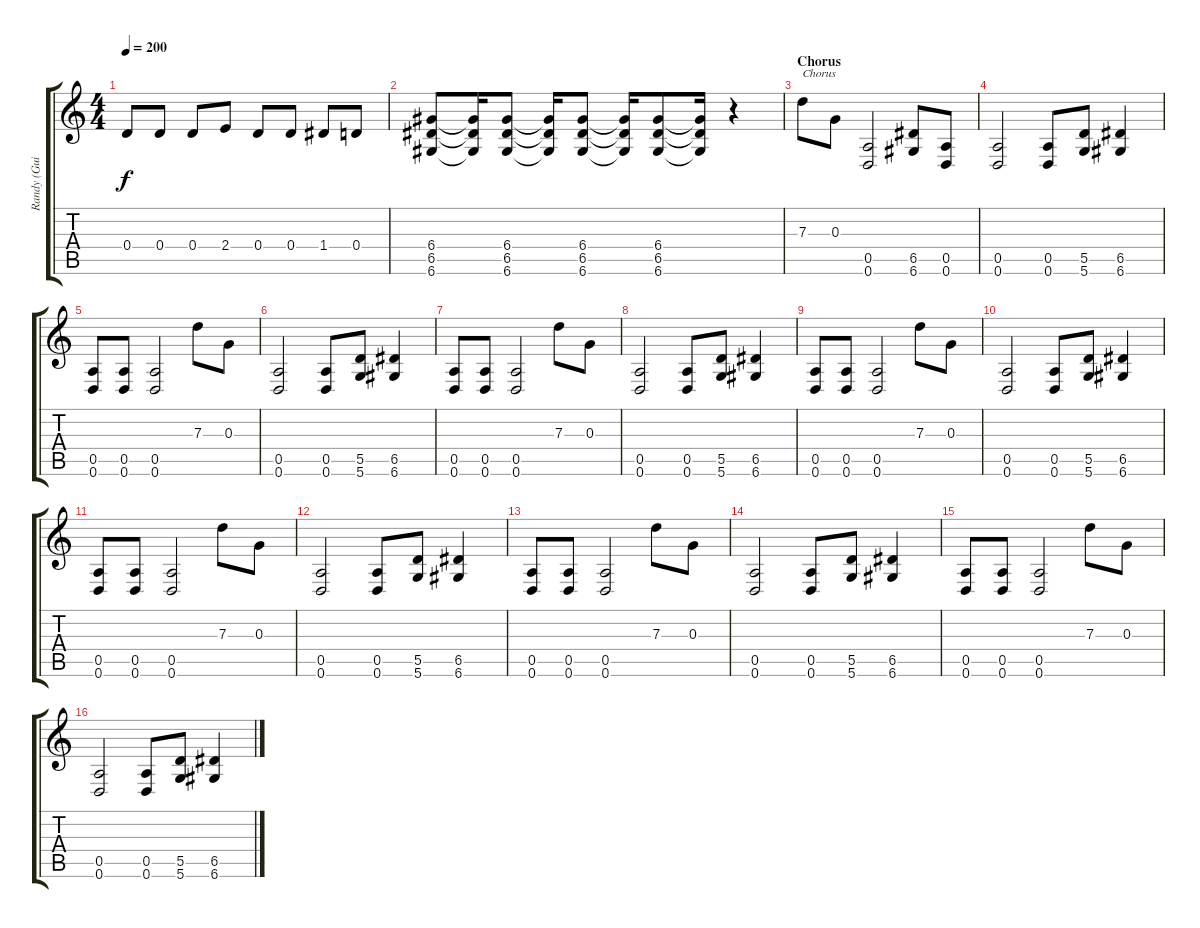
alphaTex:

\track ("Randy (Guitar + Lyrics)" "Randy (Gui") {instrument distortionguitar}
\staff {score tabs}
\tuning (E4 B3 G3 D3 A2 D2) {hide}
\ts (4 4)
\tempo 200
\clef g2
\ks c
0.4.8{dy f} 0.4.8 0.4.8 2.4.8 0.4.8 0.4.8 1.4.8 0.4.8 |
(6.4 6.5 6.6).8 (6.4{t} 6.5{t} 6.6{t}).16 (6.4 6.5 6.6).8 (6.4{t} 6.5{t} 6.6{t}).16 (6.4 6.5 6.6).8 (6.4{t} 6.5{t} 6.6{t}).16 (6.4 6.5 6.6).8 (6.4{t} 6.5{t} 6.6{t}).16 r.4 |
\section ("" "Chorus")
7.3.8{txt "Chorus"} 0.3.8 (0.5 0.6).2 (6.5 6.6).8 (0.5 0.6).8 |
(0.5 0.6).2 (0.5 0.6).8 (5.5 5.6).8 (6.5 6.6).4 |
(0.5 0.6).8 (0.5 0.6).8 (0.5 0.6).2 7.3.8 0.3.8 |
(0.5 0.6).2 (0.5 0.6).8 (5.5 5.6).8 (6.5 6.6).4 |
(0.5 0.6).8 (0.5 0.6).8 (0.5 0.6).2 7.3.8 0.3.8 |
(0.5 0.6).2 (0.5 0.6).8 (5.5 5.6).8 (6.5 6.6).4 |
(0.5 0.6).8 (0.5 0.6).8 (0.5 0.6).2 7.3.8 0.3.8 |
(0.5 0.6).2 (0.5 0.6).8 (5.5 5.6).8 (6.5 6.6).4 |
(0.5 0.6).8 (0.5 0.6).8 (0.5 0.6).2 7.3.8 0.3.8 |
(0.5 0.6).2 (0.5 0.6).8 (5.5 5.6).8 (6.5 6.6).4 |
(0.5 0.6).8 (0.5 0.6).8 (0.5 0.6).2 7.3.8 0.3.8 |
(0.5 0.6).2 (0.5 0.6).8 (5.5 5.6).8 (6.5 6.6).4 |
(0.5 0.6).8 (0.5 0.6).8 (0.5 0.6).2 7.3.8 0.3.8 |
(0.5 0.6).2 (0.5 0.6).8 (5.5 5.6).8 (6.5 6.6).4
